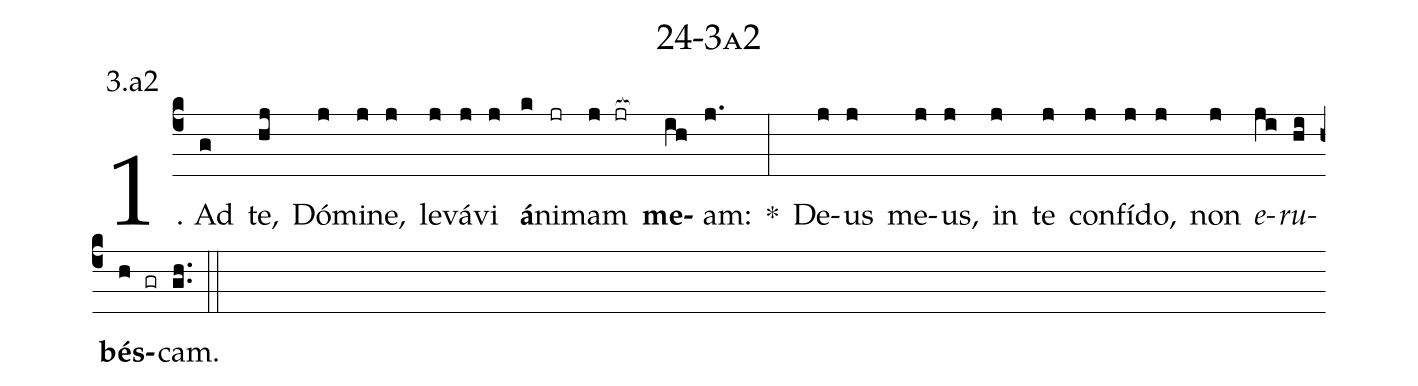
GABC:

name: 24-3a2;
annotation: 3.a2;
%%
(c4)1. Ad(g) te,(hj) Dó(j)mi(j)ne,(j) le(j)vá(j)vi(j) <b>á</b>(k)ni(jr)mam(j jr[ocb:1{]) <b>me</b>(ih[ocb:0}])am:(j.) *(:) De(j)us(j) me(j)us,(j) in(j) te(j) con(j)fí(j)do,(j) non(j) <i>e</i>(ji)<i>ru</i>(hi)<b>bés</b>(h gr)cam.(gh..) (::)
